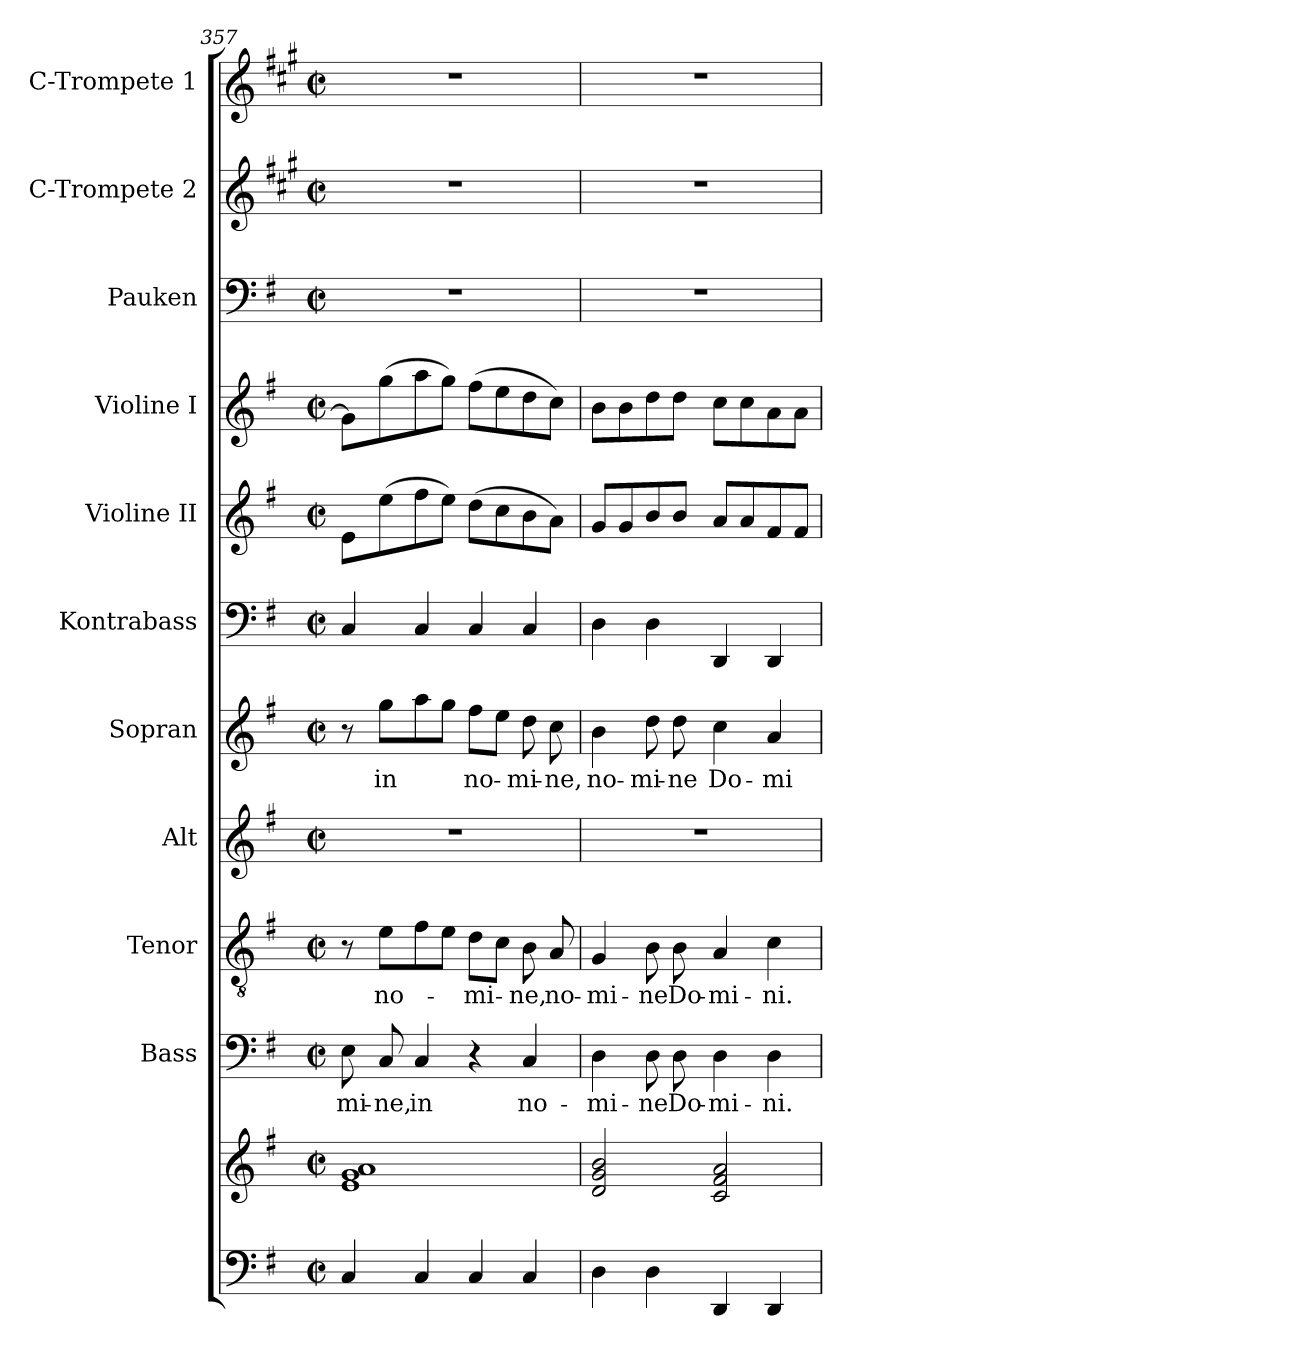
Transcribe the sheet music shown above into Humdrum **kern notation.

**kern	**kern	**kern	**text	**kern	**text	**kern	**kern	**text	**kern	**kern	**kern	**kern	**kern	**kern
*part11	*part11	*part10	*part10	*part9	*part9	*part8	*part7	*part7	*part6	*part5	*part4	*part3	*part2	*part1
*staff12	*staff11	*staff10	*staff10	*staff9	*staff9	*staff8	*staff7	*staff7	*staff6	*staff5	*staff4	*staff3	*staff2	*staff1
*	*	*I"Bass	*	*I"Tenor	*	*I"Alt	*I"Sopran	*	*I"Kontrabass	*I"Violine II	*I"Violine I	*I"Pauken	*I"C-Trompete 2	*I"C-Trompete 1
*	*	*I'B.	*	*I'T.	*	*I'A.	*I'S.	*	*I'Kb.	*I'Vl. II	*I'Vl. I	*I'Pk.	*I'C Trp. 2	*I'C Trp. 1
*clefF4	*clefG2	*clefF4	*	*clefGv2	*	*clefG2	*clefG2	*	*clefF4	*clefG2	*clefG2	*clefF4	*clefG2	*clefG2
*	*	*	*	*	*	*	*	*	*ITrd7c12	*	*	*	*ITrd1c2	*ITrd1c2
*k[f#]	*k[f#]	*k[f#]	*	*k[f#]	*	*k[f#]	*k[f#]	*	*k[f#]	*k[f#]	*k[f#]	*k[f#]	*k[f#]	*k[f#]
*G:	*G:	*G:	*	*G:	*	*G:	*G:	*	*G:	*G:	*G:	*G:	*G:	*G:
*M2/2	*M2/2	*M2/2	*	*M2/2	*	*M2/2	*M2/2	*	*M2/2	*M2/2	*M2/2	*M2/2	*M2/2	*M2/2
*met(c|)	*met(c|)	*met(c|)	*	*met(c|)	*	*met(c|)	*met(c|)	*	*met(c|)	*met(c|)	*met(c|)	*met(c|)	*met(c|)	*met(c|)
=357	=357	=357	=357	=357	=357	=357	=357	=357	=357	=357	=357	=357	=357	=357
!	!	!	!LO:LY:b	!	!	!	!	!	!	!	!	!	!	!
4C/	1e 1g 1a	8E\	-mi-	8r	.	1r	8r	.	4CC/	8e\L	8g\L]	1r	1r	1r
!	!	!	!LO:LY:b	!	!LO:LY:b	!	!	!LO:LY:b	!	!	!	!	!	!
.	.	8C/	-ne,	8e\L	no-	.	8gg\L	in	.	(>8ee\	(>8gg\	.	.	.
!	!	!	!LO:LY:b	!	!	!	!	!	!	!	!	!	!	!
4C/	.	4C/	in	8f#\	.	.	8aa\	.	4CC/	8ff#\	8aa\	.	.	.
.	.	.	.	8e\J	.	.	8gg\J	.	.	8ee\J)	8gg\J)	.	.	.
!	!	!	!	!	!LO:LY:b	!	!	!LO:LY:b	!	!	!	!	!	!
4C/	.	4r	.	8d\L	-mi-	.	8ff#\L	no-	4CC/	(>8dd\L	(>8ff#\L	.	.	.
.	.	.	.	8c\J	.	.	8ee\J	.	.	8cc\	8ee\	.	.	.
!	!	!	!LO:LY:b	!	!LO:LY:b	!	!	!LO:LY:b	!	!	!	!	!	!
4C/	.	4C/	no-	8B\	-ne,	.	8dd\	-mi-	4CC/	8b\	8dd\	.	.	.
!	!	!	!	!	!LO:LY:b	!	!	!LO:LY:b	!	!	!	!	!	!
.	.	.	.	8A/	no-	.	8cc\	-ne,	.	8a\J)	8cc\J)	.	.	.
=358	=358	=358	=358	=358	=358	=358	=358	=358	=358	=358	=358	=358	=358	=358
!	!	!	!LO:LY:b	!	!LO:LY:b	!	!	!LO:LY:b	!	!	!	!	!	!
4D\	2d/ 2g/ 2b/	4D\	-mi-	4G/	-mi-	1r	4b\	no-	4DD\	8g/L	8b\L	1r	1r	1r
.	.	.	.	.	.	.	.	.	.	8g/	8b\	.	.	.
!	!	!	!LO:LY:b	!	!LO:LY:b	!	!	!LO:LY:b	!	!	!	!	!	!
4D\	.	8D\	-ne	8B\	-ne	.	8dd\	-mi-	4DD\	8b/	8dd\	.	.	.
!	!	!	!LO:LY:b	!	!LO:LY:b	!	!	!LO:LY:b	!	!	!	!	!	!
.	.	8D\	Do-	8B\	Do-	.	8dd\	-ne	.	8b/J	8dd\J	.	.	.
!	!	!	!LO:LY:b	!	!LO:LY:b	!	!	!LO:LY:b	!	!	!	!	!	!
4DD/	2c/ 2f#/ 2a/	4D\	-mi-	4A/	-mi-	.	4cc\	Do-	4DDD/	8a/L	8cc\L	.	.	.
.	.	.	.	.	.	.	.	.	.	8a/	8cc\	.	.	.
!	!	!	!LO:LY:b	!	!LO:LY:b	!	!	!LO:LY:b	!	!	!	!	!	!
4DD/	.	4D\	-ni.	4c\	-ni.	.	4a/	-mi-	4DDD/	8f#/	8a\	.	.	.
.	.	.	.	.	.	.	.	.	.	8f#/J	8a\J	.	.	.
=	=	=	=	=	=	=	=	=	=	=	=	=	=	=
*-	*-	*-	*-	*-	*-	*-	*-	*-	*-	*-	*-	*-	*-	*-
